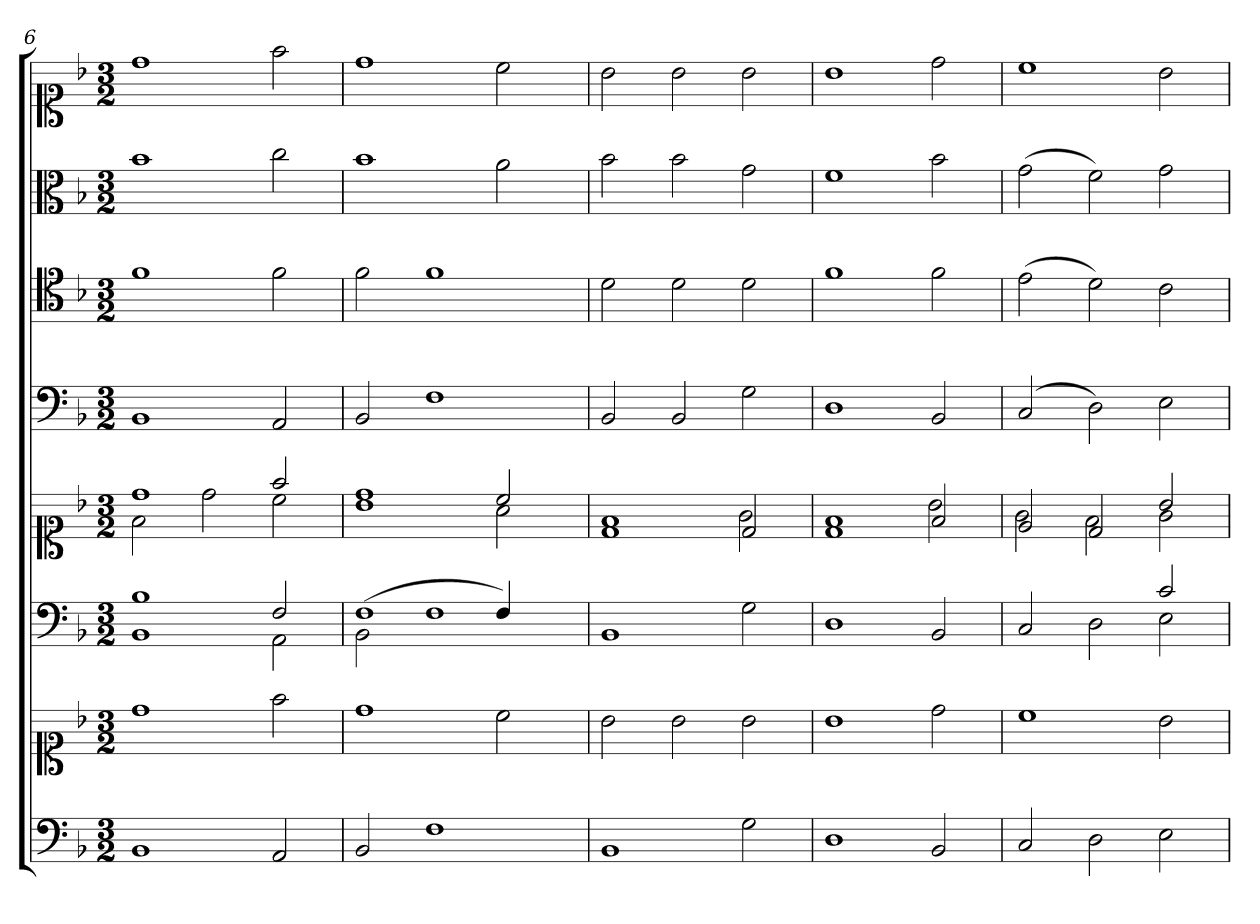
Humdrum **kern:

**kern	**kern	**kern	**kern	**kern	**kern	**kern	**kern
*part6	*part6	*part5	*part5	*part4	*part3	*part2	*part1
*staff8	*staff7	*staff6	*staff5	*staff4	*staff3	*staff2	*staff1
*clefF4	*clefC1	*clefF4	*clefC1	*clefF4	*clefC4	*clefC3	*clefC1
*k[b-]	*k[b-]	*k[b-]	*k[b-]	*k[b-]	*k[b-]	*k[b-]	*k[b-]
*F:	*F:	*F:	*F:	*F:	*F:	*F:	*F:
*M3/2	*M3/2	*M3/2	*M3/2	*M3/2	*M3/2	*M3/2	*M3/2
=6	=6	=6	=6	=6	=6	=6	=6
*	*	*^	*^	*	*	*	*
1BB-	1dd	1B-	1BB-	1dd	2f	1BB-	1f	1b-	1dd
.	.	.	.	.	2dd	.	.	.	.
2AA	2ff	2F	2AA	2ff	2cc	2AA	2f	2cc	2ff
=7	=7	=7	=7	=7	=7	=7	=7	=7	=7
2BB-	1dd	(1F	2BB-	1dd	1b-	2BB-	2f	1b-	1dd
1F	.	.	1F	.	.	1F	1f	.	.
.	2cc	4F)	.	2cc	2a	.	.	2a	2cc
.	.	4ryy	.	.	.	.	.	.	.
*	*	*v	*v	*	*	*	*	*	*
=8	=8	=8	=8	=8	=8	=8	=8	=8
1BB-	2b-	1BB-	1d	1f	2BB-	2d	2b-	2b-
.	2b-	.	.	.	2BB-	2d	2b-	2b-
2G	2b-	2G	2d	2g	2G	2d	2g	2b-
=9	=9	=9	=9	=9	=9	=9	=9	=9
1D	1b-	1D	1d	1f	1D	1f	1f	1b-
2BB-	2dd	2BB-	2f	2b-	2BB-	2f	2b-	2dd
=10	=10	=10	=10	=10	=10	=10	=10	=10
*	*	*^	*	*	*	*	*	*
2C	1cc	2ryy	2C	2e	2g	(2C	(2e	(2g	1cc
2D	.	2ryy	2D	2d	2f	2D)	2d)	2f)	.
2E	2b-	2c	2E	2b-	2g	2E	2c	2g	2b-
*	*	*v	*v	*	*	*	*	*	*
*	*	*	*v	*v	*	*	*	*
=	=	=	=	=	=	=	=
*-	*-	*-	*-	*-	*-	*-	*-
